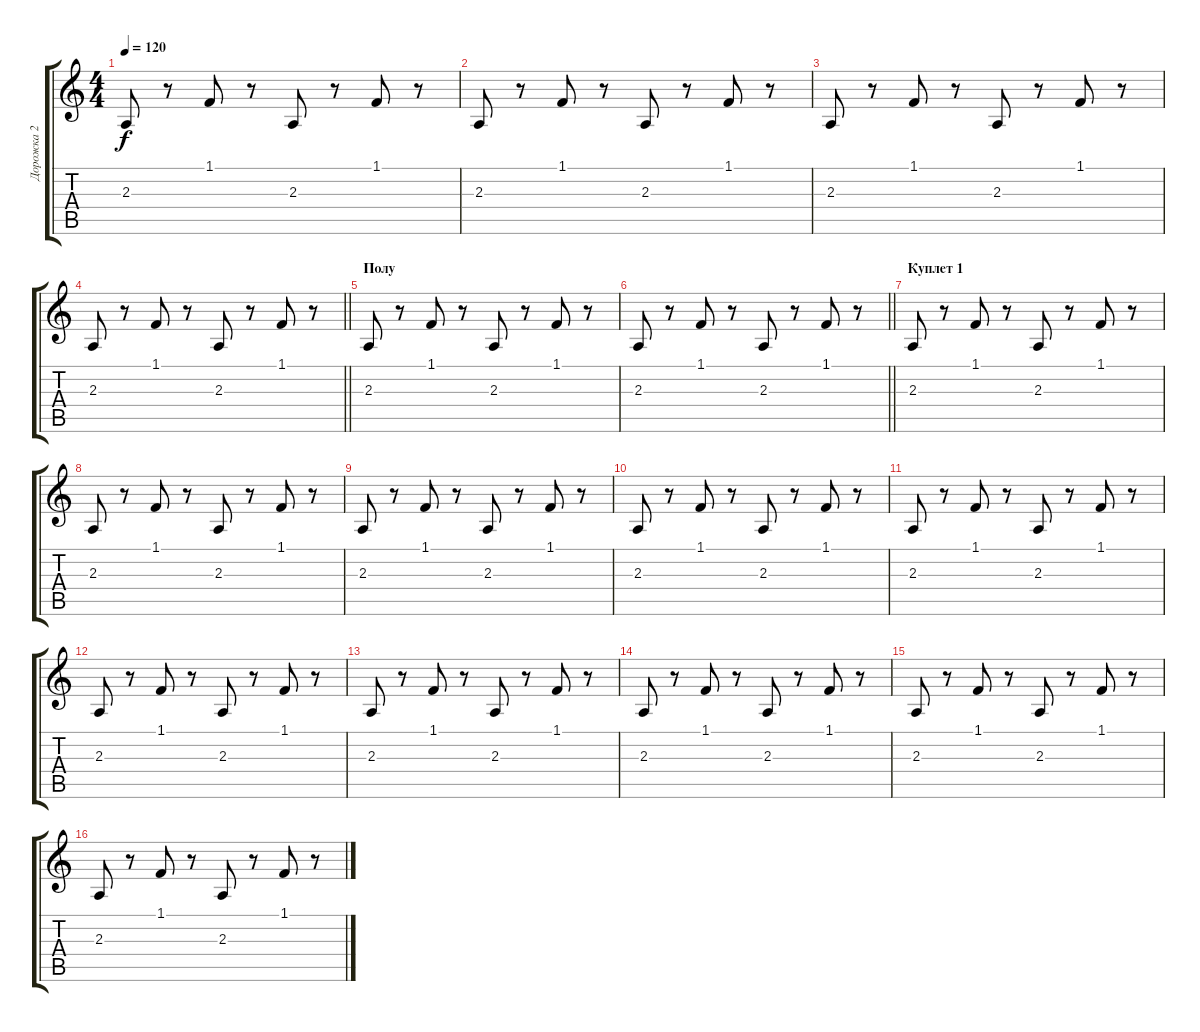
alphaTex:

\track ("Дорожка 2" "Дорожка 2") {instrument fx4atmosphere}
\staff {score tabs}
\tuning (E4 B3 G3 D3 A2 E2) {hide}
\ts (4 4)
\tempo 120
\clef g2
\ks c
2.3.8{dy f} r.8 1.1.8 r.8 2.3.8 r.8 1.1.8 r.8 |
2.3.8 r.8 1.1.8 r.8 2.3.8 r.8 1.1.8 r.8 |
2.3.8 r.8 1.1.8 r.8 2.3.8 r.8 1.1.8 r.8 |
\barLineRight lightlight
2.3.8 r.8 1.1.8 r.8 2.3.8 r.8 1.1.8 r.8 |
\section ("" "Полу")
2.3.8 r.8 1.1.8 r.8 2.3.8 r.8 1.1.8 r.8 |
\barLineRight lightlight
2.3.8 r.8 1.1.8 r.8 2.3.8 r.8 1.1.8 r.8 |
\section ("" "Куплет 1")
2.3.8 r.8 1.1.8 r.8 2.3.8 r.8 1.1.8 r.8 |
2.3.8 r.8 1.1.8 r.8 2.3.8 r.8 1.1.8 r.8 |
2.3.8 r.8 1.1.8 r.8 2.3.8 r.8 1.1.8 r.8 |
2.3.8 r.8 1.1.8 r.8 2.3.8 r.8 1.1.8 r.8 |
2.3.8 r.8 1.1.8 r.8 2.3.8 r.8 1.1.8 r.8 |
2.3.8 r.8 1.1.8 r.8 2.3.8 r.8 1.1.8 r.8 |
2.3.8 r.8 1.1.8 r.8 2.3.8 r.8 1.1.8 r.8 |
2.3.8 r.8 1.1.8 r.8 2.3.8 r.8 1.1.8 r.8 |
2.3.8 r.8 1.1.8 r.8 2.3.8 r.8 1.1.8 r.8 |
2.3.8 r.8 1.1.8 r.8 2.3.8 r.8 1.1.8 r.8
